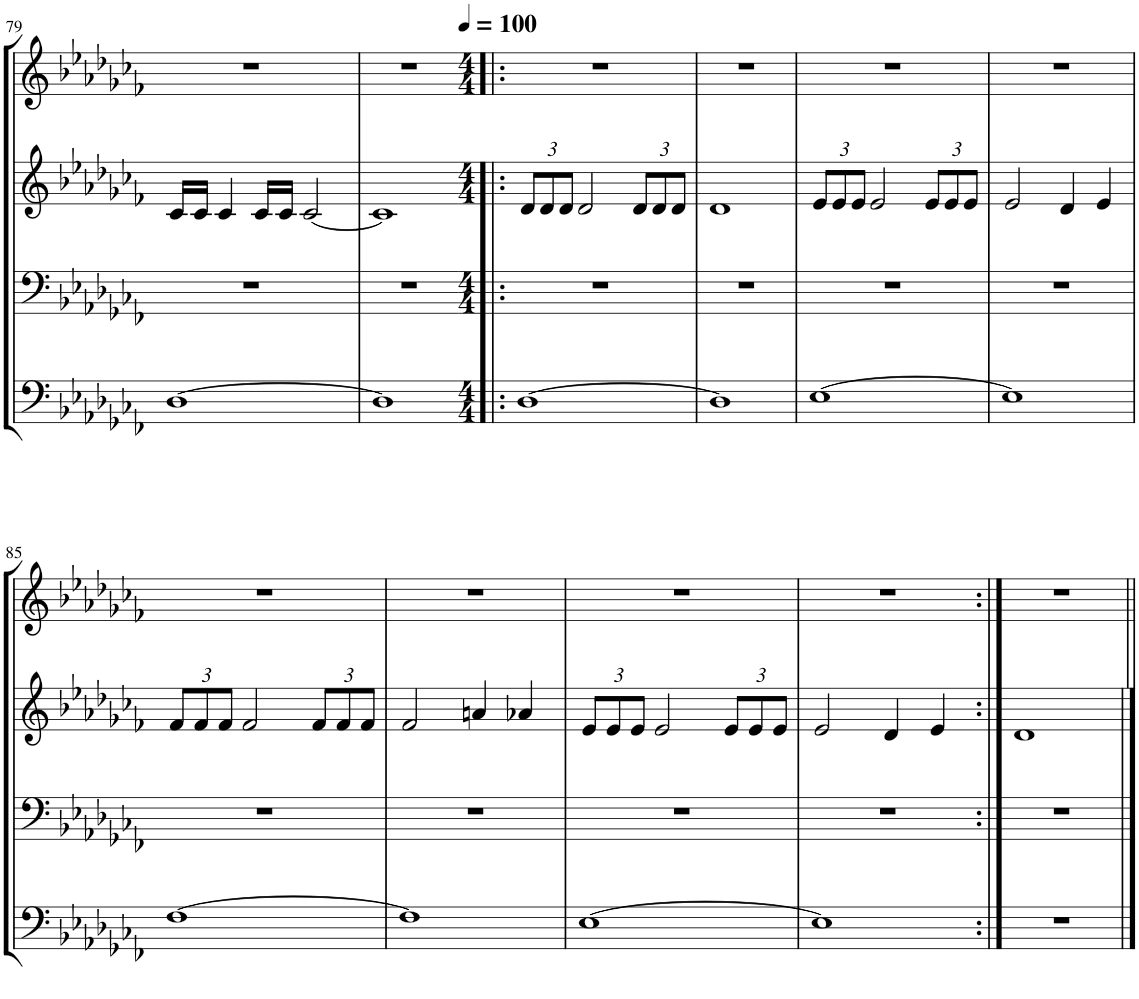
**kern	**kern	**kern	**kern
*part4	*part3	*part2	*part1
*staff4	*staff3	*staff2	*staff1
*I"Tuba	*I"Trombone	*I"Bb Trumpet 2	*I"Bb Trumpet 1
*I'Tba	*I'Trb	*I'Tpt	*I'Tpt
!!LO:PB:g=z
*clefF4	*clefF4	*clefG2	*clefG2
*	*	*ITrd1c2	*ITrd1c2
*k[b-e-a-d-g-c-f-]	*k[b-e-a-d-g-c-f-]	*k[b-e-a-d-g-c-f-]	*k[b-e-a-d-g-c-f-]
*M4/4	*M4/4	*M4/4	*M4/4
=79	=79	=79	=79
[1D-	1r	16c-/LL	1r
.	.	16c-/JJ	.
.	.	4c-/	.
.	.	16c-/LL	.
.	.	16c-/JJ	.
.	.	[2c-/	.
=80	=80	=80	=80
1D-]	1r	1c-]	1r
=81!|:	=81!|:	=81!|:	=81!|:
*M4/4	*M4/4	*M4/4	*M4/4
*	*	*Xbrackettup	*
*	*	*	*MM100
[1D-	1r	12d-/L	1r
.	.	12d-/	.
.	.	12d-/J	.
.	.	2d-/	.
.	.	12d-/L	.
.	.	12d-/	.
.	.	12d-/J	.
=82	=82	=82	=82
1D-]	1r	1d-	1r
=83	=83	=83	=83
[1E-	1r	12e-/L	1r
.	.	12e-/	.
.	.	12e-/J	.
.	.	2e-/	.
.	.	12e-/L	.
.	.	12e-/	.
.	.	12e-/J	.
=84	=84	=84	=84
1E-]	1r	2e-/	1r
.	.	4d-/	.
.	.	4e-/	.
!!LO:LB:g=z
=85	=85	=85	=85
[1F-	1r	12f-/L	1r
.	.	12f-/	.
.	.	12f-/J	.
.	.	2f-/	.
.	.	12f-/L	.
.	.	12f-/	.
.	.	12f-/J	.
=86	=86	=86	=86
1F-]	1r	2f-/	1r
.	.	4an/	.
.	.	4a-X/	.
=87	=87	=87	=87
[1E-	1r	12e-/L	1r
.	.	12e-/	.
.	.	12e-/J	.
.	.	2e-/	.
.	.	12e-/L	.
.	.	12e-/	.
.	.	12e-/J	.
=88	=88	=88	=88
1E-]	1r	2e-/	1r
.	.	4d-/	.
.	.	4e-/	.
=89:|!	=89:|!	=89:|!	=89:|!
1r	1r	1d-	1r
=||	=||	=||	=||
*-	*-	*-	*-
